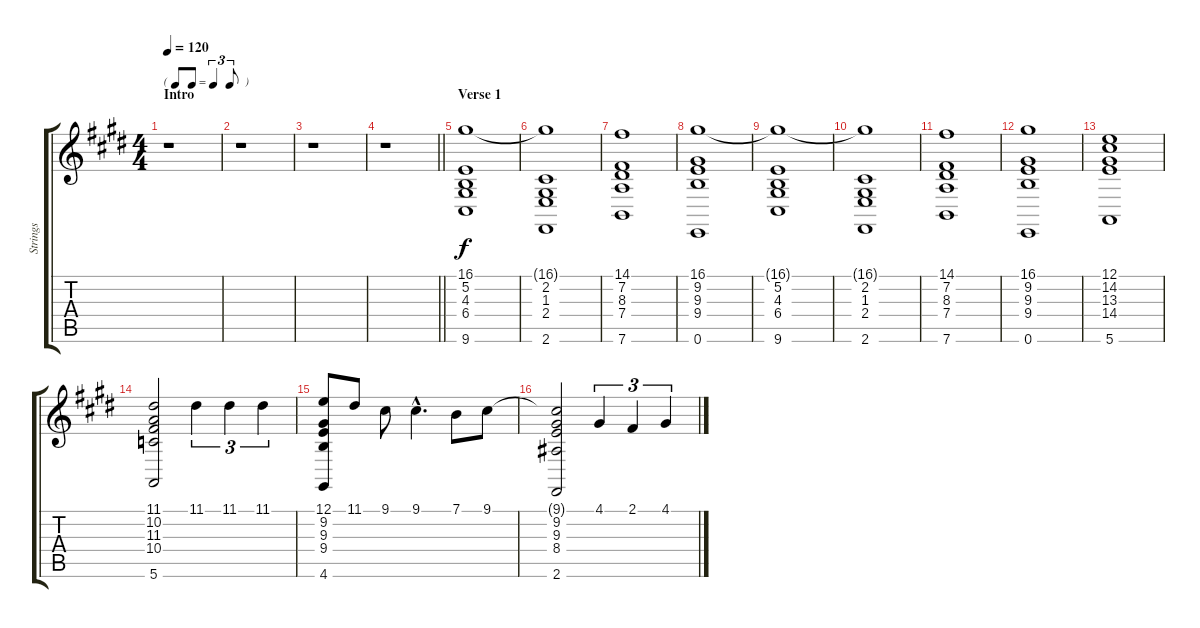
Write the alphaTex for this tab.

\track ("Strings" "Strings") {instrument stringensemble1}
\staff {score tabs}
\tuning (E4 B3 G3 D3 A2 E2) {hide}
\ts (4 4)
\tf triplet8th
\section ("" "Intro")
\tempo 120
\clef g2
\ks e
r.1{dy f instrument stringensemble1} |
r.1 |
r.1 |
\barLineRight lightlight
r.1 |
\section ("" "Verse 1")
(16.1 5.2 4.3 6.4 9.6).1 |
(16.1{t} 2.2 1.3 2.4 2.6).1 |
(14.1 7.2 8.3 7.4 7.6).1 |
(16.1 9.2 9.3 9.4 0.6).1 |
(16.1{t} 5.2 4.3 6.4 9.6).1 |
(16.1{t} 2.2 1.3 2.4 2.6).1 |
(14.1 7.2 8.3 7.4 7.6).1 |
(16.1 9.2 9.3 9.4 0.6).1 |
(12.1 14.2 13.3 14.4 5.6).1 |
(11.1 10.2 11.3 10.4 5.6).2 11.1.4{tu (3 2)} 11.1.4{tu (3 2)} 11.1.4{tu (3 2)} |
(12.1 9.2 9.3 9.4 4.6).8 11.1.8 9.1.8 9.1{hac}.4{d} 7.1.8 9.1.8 |
(9.1{t} 9.2 9.3 8.4 2.6).2 4.1.4{tu (3 2)} 2.1.4{tu (3 2)} 4.1.4{tu (3 2)}
